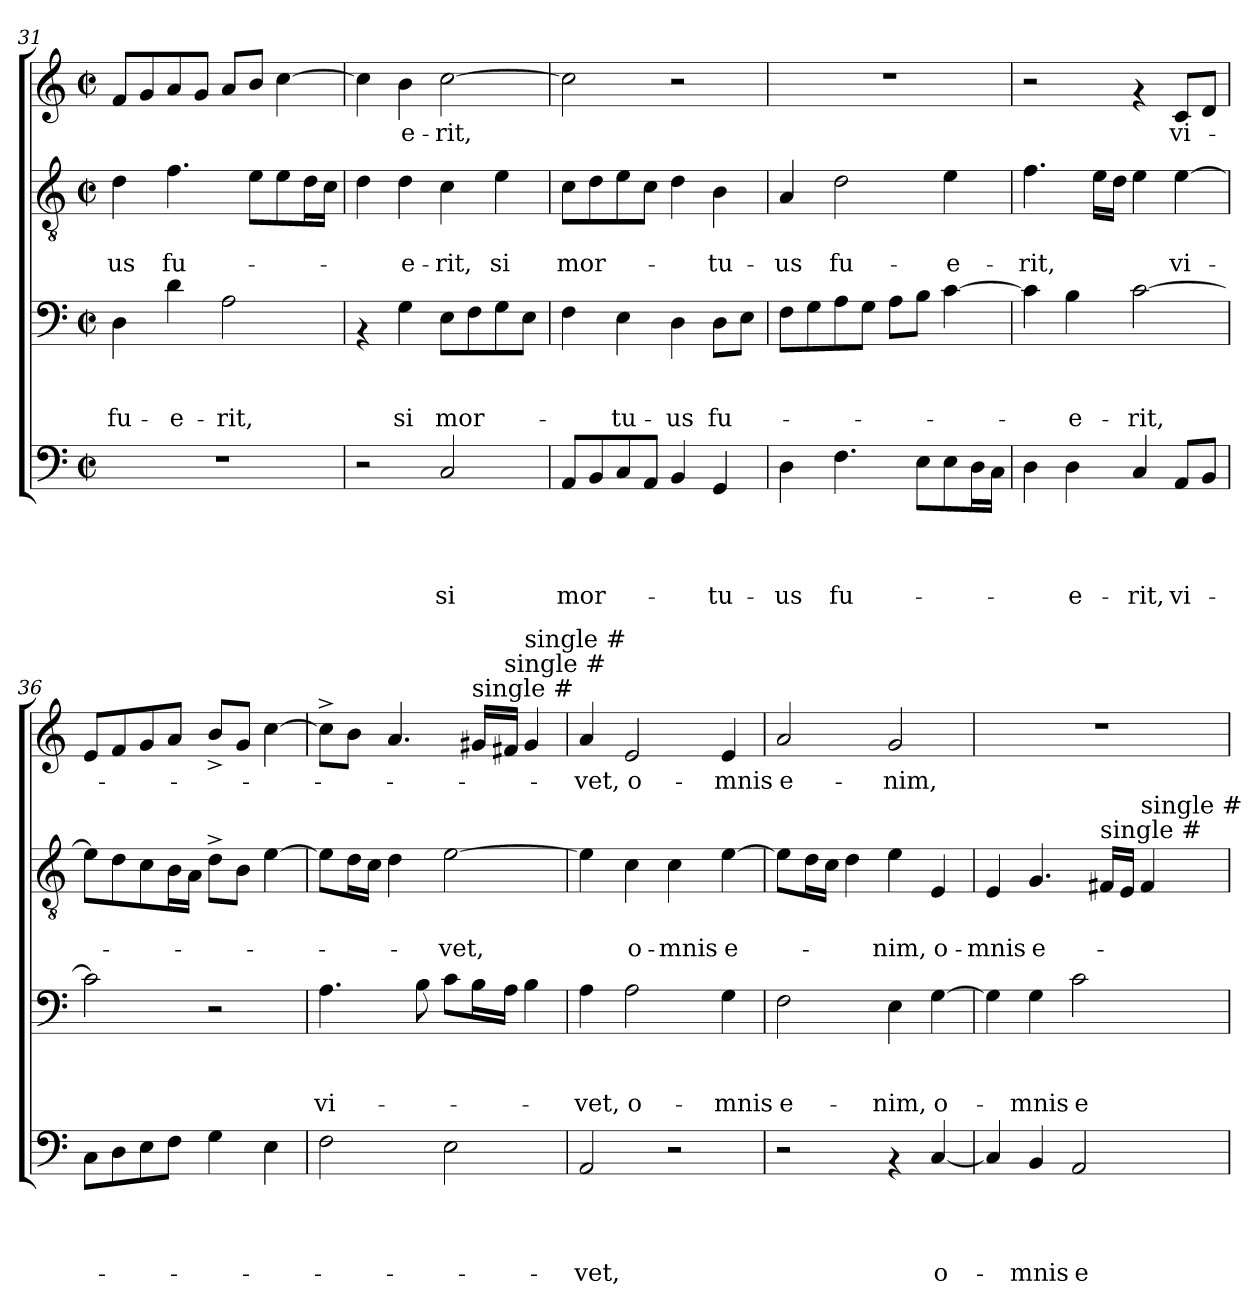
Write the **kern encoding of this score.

**kern	**text	**text	**text	**text	**kern	**text	**text	**text	**kern	**text	**text	**kern	**text
*part4	*part4	*part4	*part4	*part4	*part3	*part3	*part3	*part3	*part2	*part2	*part2	*part1	*part1
*staff4	*staff4	*staff4	*staff4	*staff4	*staff3	*staff3	*staff3	*staff3	*staff2	*staff2	*staff2	*staff1	*staff1
!!LO:LB:g=z
*clefF4	*	*	*	*	*clefF4	*	*	*	*clefGv2	*	*	*clefG2	*
*k[]	*	*	*	*	*k[]	*	*	*	*k[]	*	*	*k[]	*
*C:	*	*	*	*	*C:	*	*	*	*C:	*	*	*C:	*
*M2/2	*	*	*	*	*M2/2	*	*	*	*M2/2	*	*	*M2/2	*
*met(c|)	*	*	*	*	*met(c|)	*	*	*	*met(c|)	*	*	*met(c|)	*
=31	=31	=31	=31	=31	=31	=31	=31	=31	=31	=31	=31	=31	=31
!	!	!	!	!	!	!	!	!LO:LY:b	!	!	!LO:LY:b	!	!
1r	.	.	.	.	4D\	.	.	fu-	4d\	.	-us	8f/L	.
.	.	.	.	.	.	.	.	.	.	.	.	8g/	.
!	!	!	!	!	!	!	!	!LO:LY:b	!	!	!LO:LY:b	!	!
.	.	.	.	.	4d\	.	.	-e-	4.f\	.	fu-	8a/	.
.	.	.	.	.	.	.	.	.	.	.	.	8g/J	.
!	!	!	!	!	!	!	!	!LO:LY:b	!	!	!	!	!
.	.	.	.	.	2A\	.	.	-rit,	.	.	.	8a/L	.
.	.	.	.	.	.	.	.	.	8e\L	.	.	8b/J	.
.	.	.	.	.	.	.	.	.	8e\	.	.	[>4cc\	.
.	.	.	.	.	.	.	.	.	16d\L	.	.	.	.
.	.	.	.	.	.	.	.	.	16c\JJ	.	.	.	.
=32	=32	=32	=32	=32	=32	=32	=32	=32	=32	=32	=32	=32	=32
2r	.	.	.	.	4rAA	.	.	.	4d\	.	.	4cc\]	.
!	!	!	!	!	!	!	!	!LO:LY:b	!	!	!LO:LY:b	!	!LO:LY:b
.	.	.	.	.	4G\	.	.	si	4d\	.	-e-	4b\	-e-
!	!	!	!	!LO:LY:b	!	!	!	!LO:LY:b	!	!	!LO:LY:b	!	!LO:LY:b
2C/	.	.	.	si	8E\L	.	.	mor-	4c\	.	-rit,	[>2cc\	-rit,
.	.	.	.	.	8F\	.	.	.	.	.	.	.	.
!	!	!	!	!	!	!	!	!	!	!	!LO:LY:b	!	!
.	.	.	.	.	8G\	.	.	.	4e\	.	si	.	.
.	.	.	.	.	8E\J	.	.	.	.	.	.	.	.
=33	=33	=33	=33	=33	=33	=33	=33	=33	=33	=33	=33	=33	=33
!	!	!	!	!LO:LY:b	!	!	!	!	!	!	!LO:LY:b	!	!
8AA/L	.	.	.	mor-	4F\	.	.	.	8c\L	.	mor-	2cc\]	.
8BB/	.	.	.	.	.	.	.	.	8d\	.	.	.	.
!	!	!	!	!	!	!	!	!LO:LY:b	!	!	!	!	!
8C/	.	.	.	.	4E\	.	.	-tu-	8e\	.	.	.	.
8AA/J	.	.	.	.	.	.	.	.	8c\J	.	.	.	.
!	!	!	!	!	!	!	!	!LO:LY:b	!	!	!	!	!
4BB/	.	.	.	.	4D\	.	.	-us	4d\	.	.	2r	.
!	!	!	!	!LO:LY:b	!	!	!	!LO:LY:b	!	!	!LO:LY:b	!	!
4GG/	.	.	.	-tu-	8D\L	.	.	fu-	4B\	.	-tu-	.	.
.	.	.	.	.	8E\J	.	.	.	.	.	.	.	.
=34	=34	=34	=34	=34	=34	=34	=34	=34	=34	=34	=34	=34	=34
!	!	!	!	!LO:LY:b	!	!	!	!	!	!	!LO:LY:b	!	!
4D\	.	.	.	-us	8F\L	.	.	.	4A/	.	-us	1r	.
.	.	.	.	.	8G\	.	.	.	.	.	.	.	.
!	!	!	!	!LO:LY:b	!	!	!	!	!	!	!LO:LY:b	!	!
4.F\	.	.	.	fu-	8A\	.	.	.	2d\	.	fu-	.	.
.	.	.	.	.	8G\J	.	.	.	.	.	.	.	.
.	.	.	.	.	8A\L	.	.	.	.	.	.	.	.
8E\L	.	.	.	.	8B\J	.	.	.	.	.	.	.	.
!	!	!	!	!	!	!	!	!	!	!	!LO:LY:b	!	!
8E\	.	.	.	.	[>4c\	.	.	.	4e\	.	-e-	.	.
16D\L	.	.	.	.	.	.	.	.	.	.	.	.	.
16C\JJ	.	.	.	.	.	.	.	.	.	.	.	.	.
=35	=35	=35	=35	=35	=35	=35	=35	=35	=35	=35	=35	=35	=35
!	!	!	!	!	!	!	!	!	!	!	!LO:LY:b	!	!
4D\	.	.	.	.	4c\]	.	.	.	4.f\	.	-rit,	2r	.
!	!	!	!	!LO:LY:b	!	!	!	!LO:LY:b	!	!	!	!	!
4D\	.	.	.	-e-	4B\	.	.	-e-	.	.	.	.	.
.	.	.	.	.	.	.	.	.	16e\LL	.	.	.	.
.	.	.	.	.	.	.	.	.	16d\JJ	.	.	.	.
!	!	!	!	!LO:LY:b	!	!	!	!LO:LY:b	!	!	!	!	!
4C/	.	.	.	-rit,	[>2c\	.	.	-rit,	4e\	.	.	4rf	.
!	!	!	!	!LO:LY:b	!	!	!	!	!	!	!LO:LY:b	!	!LO:LY:b
8AA/L	.	.	.	vi-	.	.	.	.	[>4e\	.	vi-	8c/L	vi-
8BB/J	.	.	.	.	.	.	.	.	.	.	.	8d/J	.
=36	=36	=36	=36	=36	=36	=36	=36	=36	=36	=36	=36	=36	=36
8C\L	.	.	.	.	2c\]	.	.	.	8e\L]	.	.	8e/L	.
8D\	.	.	.	.	.	.	.	.	8d\	.	.	8f/	.
8E\	.	.	.	.	.	.	.	.	8c\	.	.	8g/	.
8F\J	.	.	.	.	.	.	.	.	16B\L	.	.	8a/J	.
.	.	.	.	.	.	.	.	.	16A\JJ	.	.	.	.
4G\	.	.	.	.	2r	.	.	.	8d^>\L	.	.	8b^</L	.
.	.	.	.	.	.	.	.	.	8B\J	.	.	8g/J	.
4E\	.	.	.	.	.	.	.	.	[>4e\	.	.	[>4cc\	.
!!LO:PB:g=z
=37	=37	=37	=37	=37	=37	=37	=37	=37	=37	=37	=37	=37	=37
!	!	!	!	!	!	!	!	!LO:LY:b	!	!	!	!	!
2F\	.	.	.	.	4.A\	.	.	vi-	8e\L]	.	.	8cc^>\L]	.
.	.	.	.	.	.	.	.	.	16d\L	.	.	8b\J	.
.	.	.	.	.	.	.	.	.	16c\JJ	.	.	.	.
.	.	.	.	.	.	.	.	.	4d\	.	.	4.a/	.
.	.	.	.	.	8B\	.	.	.	.	.	.	.	.
!	!	!	!	!	!	!	!	!	!	!	!LO:LY:b	!	!
2E\	.	.	.	.	8c\L	.	.	.	[>2e\	.	-vet,	.	.
!	!	!	!	!	!	!	!	!	!	!	!	!LO:TX:a:t=single #	!
.	.	.	.	.	16B\L	.	.	.	.	.	.	16g#/LL	.
!	!	!	!	!	!	!	!	!	!	!	!	!LO:TX:a:t=single #	!
.	.	.	.	.	16A\JJ	.	.	.	.	.	.	16f#/JJ	.
!	!	!	!	!	!	!	!	!	!	!	!	!LO:TX:a:t=single #	!
.	.	.	.	.	4B\	.	.	.	.	.	.	4g#/	.
=38	=38	=38	=38	=38	=38	=38	=38	=38	=38	=38	=38	=38	=38
!	!	!	!	!LO:LY:b	!	!	!	!LO:LY:b	!	!	!	!	!LO:LY:b
2AA/	.	.	.	-vet,	4A\	.	.	-vet,	4e\]	.	.	4a/	-vet,
!	!	!	!	!	!	!	!	!LO:LY:b	!	!	!LO:LY:b	!	!LO:LY:b
.	.	.	.	.	2A\	.	.	o-	4c\	.	o-	2e/	o-
!	!	!	!	!	!	!	!	!	!	!	!LO:LY:b	!	!
2r	.	.	.	.	.	.	.	.	4c\	.	-mnis	.	.
!	!	!	!	!	!	!	!	!LO:LY:b	!	!	!LO:LY:b	!	!LO:LY:b
.	.	.	.	.	4G\	.	.	-mnis	[>4e\	.	e-	4e/	-mnis
=39	=39	=39	=39	=39	=39	=39	=39	=39	=39	=39	=39	=39	=39
!	!	!	!	!	!	!	!	!LO:LY:b	!	!	!	!	!LO:LY:b
2r	.	.	.	.	2F\	.	.	e-	8e\L]	.	.	2a/	e-
.	.	.	.	.	.	.	.	.	16d\L	.	.	.	.
.	.	.	.	.	.	.	.	.	16c\JJ	.	.	.	.
.	.	.	.	.	.	.	.	.	4d\	.	.	.	.
!	!	!	!	!	!	!	!	!LO:LY:b	!	!	!LO:LY:b	!	!LO:LY:b
4rAA	.	.	.	.	4E\	.	.	-nim,	4e\	.	-nim,	2g/	-nim,
!	!	!	!	!LO:LY:b	!	!	!	!LO:LY:b	!	!	!LO:LY:b	!	!
[<4C/	.	.	.	o-	[>4G\	.	.	o-	4E/	.	o-	.	.
=40	=40	=40	=40	=40	=40	=40	=40	=40	=40	=40	=40	=40	=40
!	!	!	!	!	!	!	!	!	!	!	!LO:LY:b	!	!
4C/]	.	.	.	.	4G\]	.	.	.	4E/	.	-mnis	1r	.
!	!	!	!	!LO:LY:b	!	!	!	!LO:LY:b	!	!	!LO:LY:b	!	!
4BB/	.	.	.	-mnis	4G\	.	.	-mnis	4.G/	.	e-	.	.
!	!	!	!	!LO:LY:b	!	!	!	!LO:LY:b	!	!	!	!	!
2AA/	.	.	.	e-	2c\	.	.	e-	.	.	.	.	.
!	!	!	!	!	!	!	!	!	!LO:TX:a:t=single #	!	!	!	!
.	.	.	.	.	.	.	.	.	16F#/LL	.	.	.	.
.	.	.	.	.	.	.	.	.	16E/JJ	.	.	.	.
!	!	!	!	!	!	!	!	!	!LO:TX:a:t=single #	!	!	!	!
.	.	.	.	.	.	.	.	.	4F#/	.	.	.	.
=	=	=	=	=	=	=	=	=	=	=	=	=	=
*-	*-	*-	*-	*-	*-	*-	*-	*-	*-	*-	*-	*-	*-
